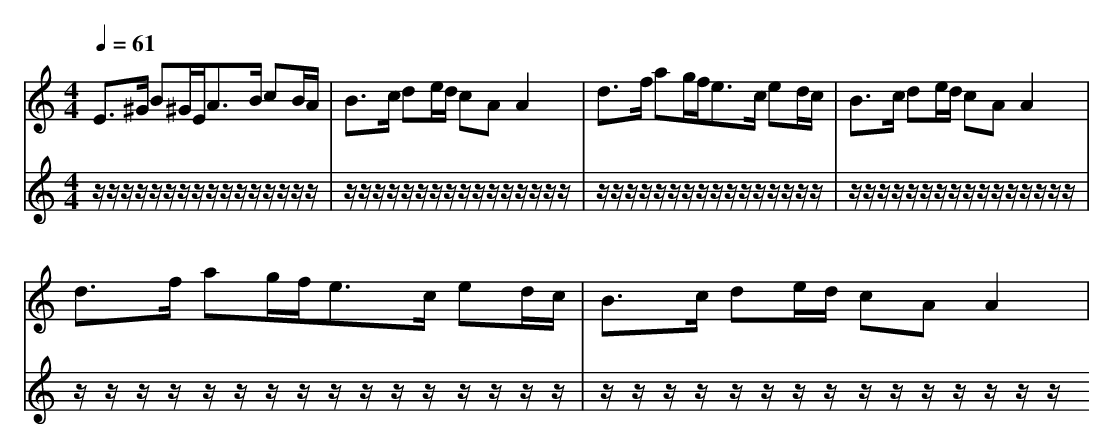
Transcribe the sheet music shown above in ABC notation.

X:1
T:
M: 4/4
L: 1/8
Q:1/4=61
K:C % 0 sharps
V:1
E3/2^G/2 B^G/2E<AB/2 cB/2A/2|B3/2c/2 de/2d/2 cA A2|d3/2f/2 ag/2f<ec/2 ed/2c/2|B3/2c/2 de/2d/2 cA A2|
d3/2f/2 ag/2f<ec/2 ed/2c/2|B3/2c/2 de/2d/2 cA A2|
V:2
z/2z/2z/2z/2 z/2z/2z/2z/2 z/2z/2z/2z/2 z/2z/2z/2z/2|z/2z/2z/2z/2 z/2z/2z/2z/2 z/2z/2z/2z/2 z/2z/2z/2z/2|z/2z/2z/2z/2 z/2z/2z/2z/2 z/2z/2z/2z/2 z/2z/2z/2z/2|z/2z/2z/2z/2 z/2z/2z/2z/2 z/2z/2z/2z/2 z/2z/2z/2z/2|
z/2z/2z/2z/2 z/2z/2z/2z/2 z/2z/2z/2z/2 z/2z/2z/2z/2|z/2z/2z/2z/2 z/2z/2z/2z/2 z/2z/2z/2z/2 z/2z/2z/2
